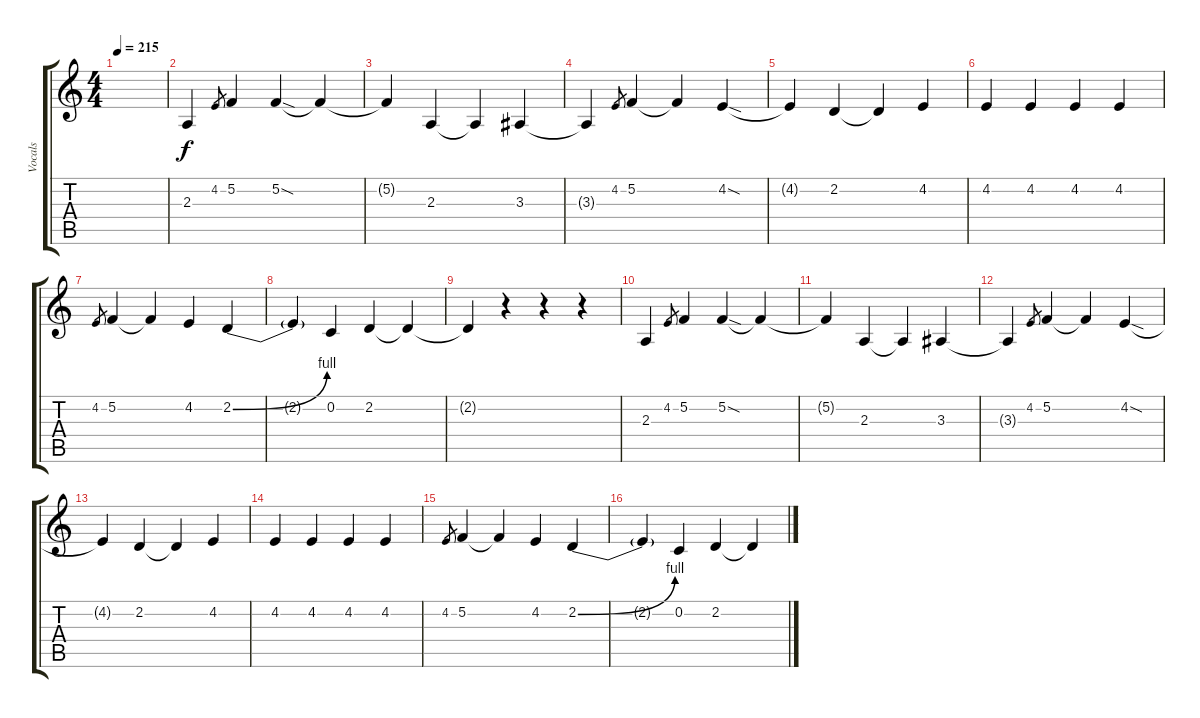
\track ("Vocals" "Vocals") {instrument lead6voice}
\staff {score tabs}
\tuning (E4 C4 G3 C3 G2 C2) {hide}
\ts (4 4)
\tempo 215
\clef g2
\ks c
|
2.3.4{instrument overdrivenguitar} 4.2.8{gr} 5.2.4 5.2{sod}.4 5.2{t}.4 |
5.2{t}.4 2.3.4 2.3{t}.4 3.3.4 |
3.3{t}.4 4.2.8{gr} 5.2.4 5.2{t}.4 4.2{sod}.4 |
4.2{t}.4 2.2.4 2.2{t}.4 4.2.4 |
4.2.4 4.2.4 4.2.4 4.2.4 |
4.2.8{gr} 5.2.4 5.2{t}.4 4.2.4 2.2{be (bend 0 0 60 4)}.4 |
2.2{t}.4 0.2.4 2.2.4 2.2{t}.4 |
2.2{t}.4 r.4 r.4 r.4 |
2.3.4 4.2.8{gr} 5.2.4 5.2{sod}.4 5.2{t}.4 |
5.2{t}.4 2.3.4 2.3{t}.4 3.3.4 |
3.3{t}.4 4.2.8{gr} 5.2.4 5.2{t}.4 4.2{sod}.4 |
4.2{t}.4 2.2.4 2.2{t}.4 4.2.4 |
4.2.4 4.2.4 4.2.4 4.2.4 |
4.2.8{gr} 5.2.4 5.2{t}.4 4.2.4 2.2{be (bend 0 0 60 4)}.4 |
2.2{t}.4 0.2.4 2.2.4 2.2{t}.4
